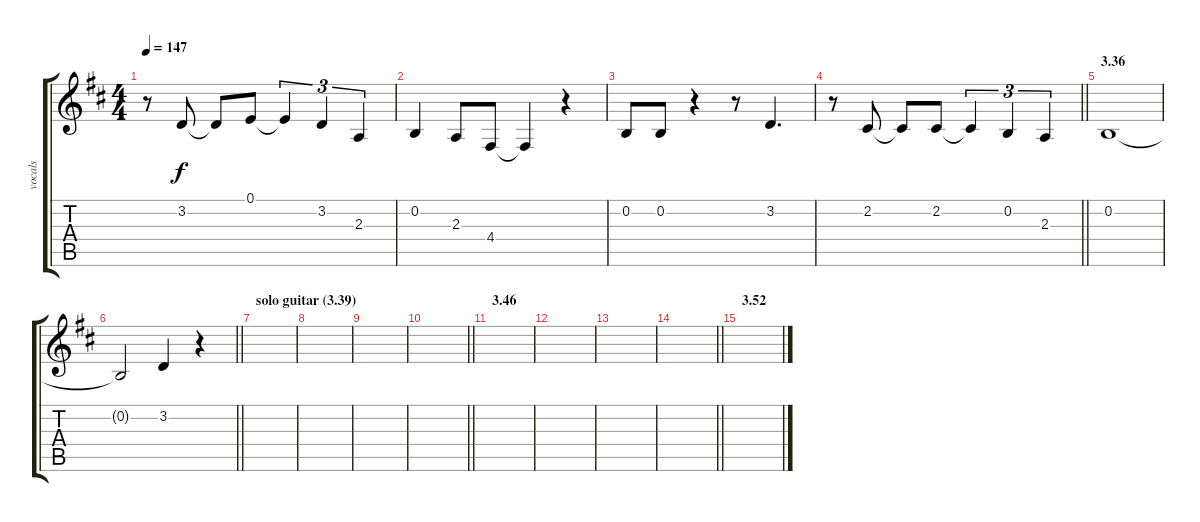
\track ("vocals" "vocals") {instrument clarinet}
\staff {score tabs}
\tuning (E4 B3 G3 D3 A2 E2) {hide}
\ts (4 4)
\tempo 147
\clef g2
\ks d
r.8{dy f} 3.2.8 3.2{t}.8 0.1.8 0.1{t}.4{tu (3 2)} 3.2.4{tu (3 2)} 2.3.4{tu (3 2)} |
0.2.4 2.3.8 4.4.8 4.4{t}.4 r.4 |
0.2.8 0.2.8 r.4 r.8 3.2.4{d} |
\barLineRight lightlight
r.8 2.2.8 2.2{t}.8 2.2.8 2.2{t}.4{tu (3 2)} 0.2.4{tu (3 2)} 2.3.4{tu (3 2)} |
\section ("" "3.36")
0.2.1 |
\barLineRight lightlight
0.2{t}.2 3.2.4 r.4 |
\section ("" "solo guitar (3.39)")
|
|
|
\barLineRight lightlight
|
\section ("" "3.46")
|
|
|
\barLineRight lightlight
|
\section ("" "3.52")
